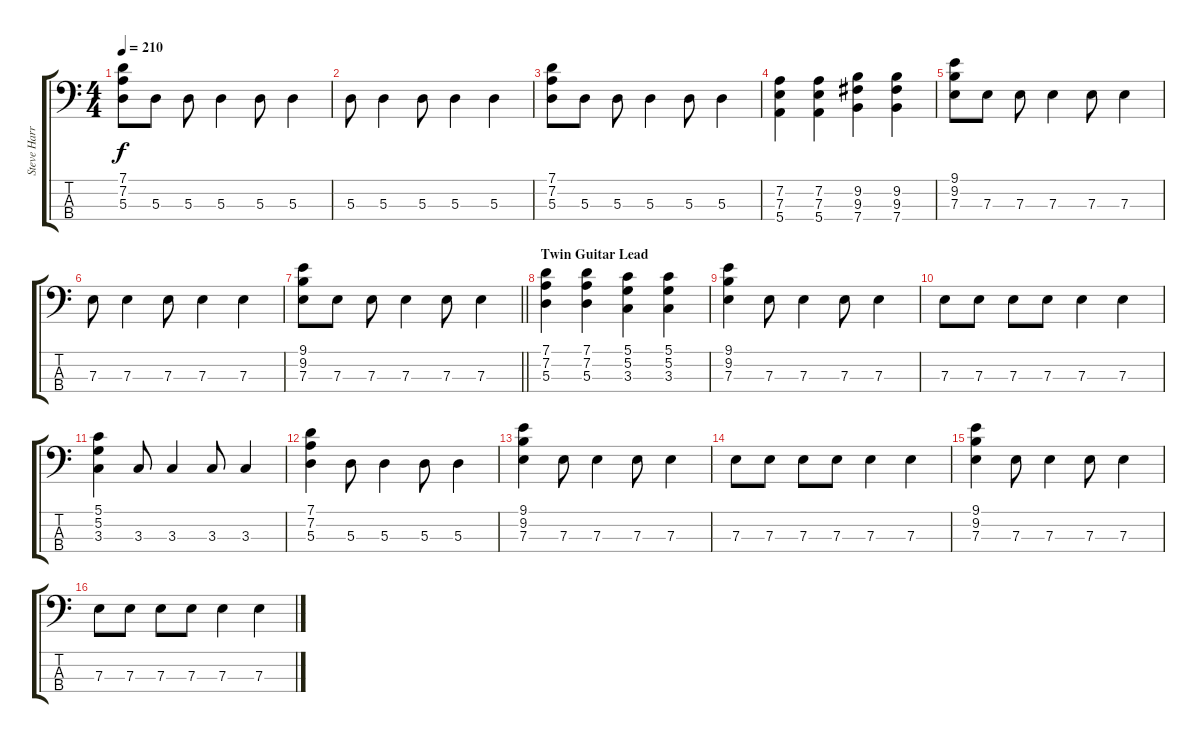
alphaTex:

\track ("Steve Harris" "Steve Harr") {instrument slapbass2}
\staff {score tabs}
\tuning (G2 D2 A1 E1) {hide}
\ts (4 4)
\tempo 210
\clef f4
\ks c
(7.1 7.2 5.3).8{dy f} 5.3.8 5.3.8 5.3.4 5.3.8 5.3.4 |
5.3.8 5.3.4 5.3.8 5.3.4 5.3.4 |
(7.1 7.2 5.3).8 5.3.8 5.3.8 5.3.4 5.3.8 5.3.4 |
(7.2 7.3 5.4).4 (7.2 7.3 5.4).4 (9.2 9.3 7.4).4 (9.2 9.3 7.4).4 |
(9.1 9.2 7.3).8 7.3.8 7.3.8 7.3.4 7.3.8 7.3.4 |
7.3.8 7.3.4 7.3.8 7.3.4 7.3.4 |
\barLineRight lightlight
(9.1 9.2 7.3).8 7.3.8 7.3.8 7.3.4 7.3.8 7.3.4 |
\section ("" "Twin Guitar Lead")
(7.1 7.2 5.3).4 (7.1 7.2 5.3).4 (5.1 5.2 3.3).4 (5.1 5.2 3.3).4 |
(9.1 9.2 7.3).4 7.3.8 7.3.4 7.3.8 7.3.4 |
7.3.8 7.3.8 7.3.8 7.3.8 7.3.4 7.3.4 |
(5.1 5.2 3.3).4 3.3.8 3.3.4 3.3.8 3.3.4 |
(7.1 7.2 5.3).4 5.3.8 5.3.4 5.3.8 5.3.4 |
(9.1 9.2 7.3).4 7.3.8 7.3.4 7.3.8 7.3.4 |
7.3.8 7.3.8 7.3.8 7.3.8 7.3.4 7.3.4 |
(9.1 9.2 7.3).4 7.3.8 7.3.4 7.3.8 7.3.4 |
7.3.8 7.3.8 7.3.8 7.3.8 7.3.4 7.3.4
